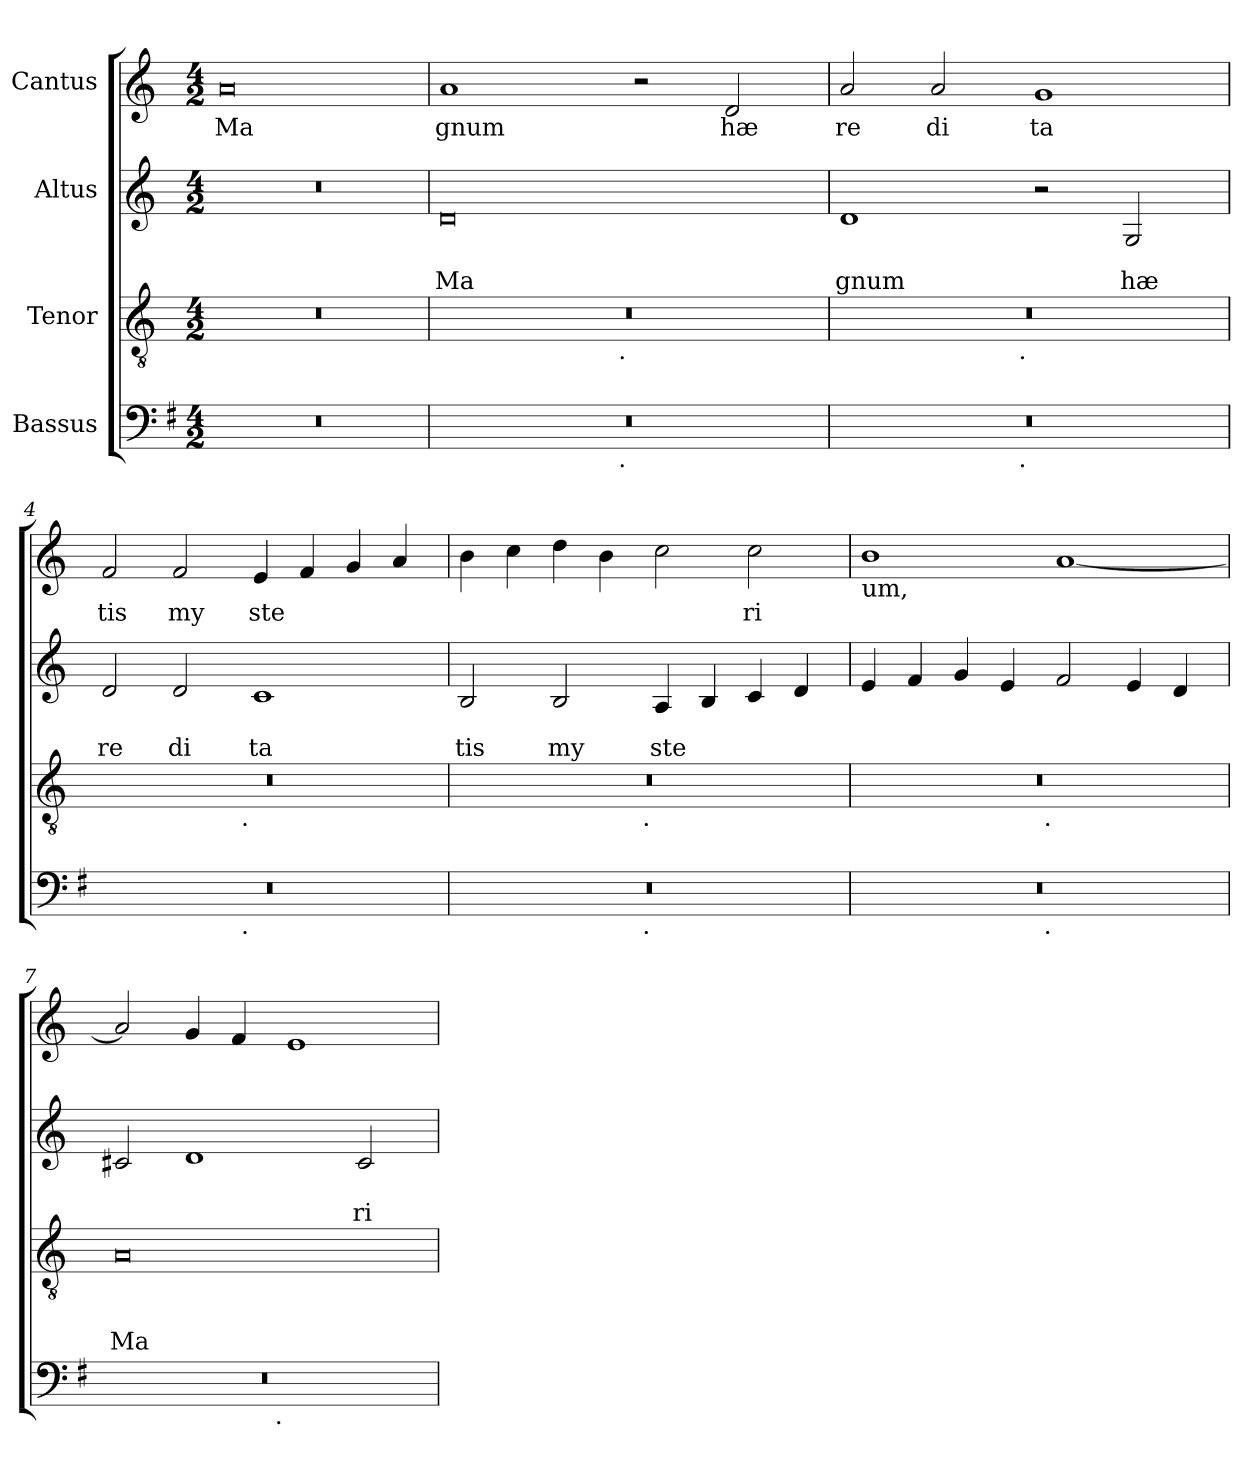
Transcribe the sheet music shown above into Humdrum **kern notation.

**kern	**kern	**text	**text	**text	**kern	**text	**text	**kern	**text
*part4	*part3	*part3	*part3	*part3	*part2	*part2	*part2	*part1	*part1
*staff4	*staff3	*staff3	*staff3	*staff3	*staff2	*staff2	*staff2	*staff1	*staff1
*I"Bassus	*I"Tenor	*	*	*	*I"Altus	*	*	*I"Cantus	*
*clefF4	*clefGv2	*	*	*	*clefG2	*	*	*clefG2	*
*ITrd-3c-5	*	*	*	*	*	*	*	*	*
*k[]	*k[]	*	*	*	*k[]	*	*	*k[]	*
*C:	*C:	*	*	*	*C:	*	*	*C:	*
*M4/2	*M4/2	*	*	*	*M4/2	*	*	*M4/2	*
=1	=1	=1	=1	=1	=1	=1	=1	=1	=1
!	!	!	!	!	!	!	!	!	!LO:LY:b
0r	0r	.	.	.	0r	.	.	0a	Ma
=2	=2	=2	=2	=2	=2	=2	=2	=2	=2
!	!	!	!	!	!	!	!LO:LY:b	!	!LO:LY:b
*^	*^	*	*	*	*	*	*	*	*
0r	2ryy	0r	2ryy	.	.	.	0d	.	Ma	1a	gnum
.	4...ryy	.	4...ryy	.	.	.	.	.	.	.	.
!	!	!	!LO:TX:b:t=.	!	!	!	!	!	!	!	!
!	!LO:TX:b:t=.	!	!	!	!	!	!	!	!	!	!
.	1ryy	.	1ryy	.	.	.	.	.	.	.	.
.	.	.	.	.	.	.	.	.	.	2r	.
!	!	!	!	!	!	!	!	!	!	!	!LO:LY:b
.	.	.	.	.	.	.	.	.	.	2d/	hæ
.	32ryy	.	32ryy	.	.	.	.	.	.	.	.
=3	=3	=3	=3	=3	=3	=3	=3	=3	=3	=3	=3
!	!	!	!	!	!	!	!	!	!LO:LY:b	!	!LO:LY:b
0r	2ryy	0r	2ryy	.	.	.	1d	.	gnum	2a/	re
!	!	!	!	!	!	!	!	!	!	!	!LO:LY:b
.	4...ryy	.	4...ryy	.	.	.	.	.	.	2a/	di
!	!	!	!LO:TX:b:t=.	!	!	!	!	!	!	!	!
!	!LO:TX:b:t=.	!	!	!	!	!	!	!	!	!	!
.	1ryy	.	1ryy	.	.	.	.	.	.	.	.
!	!	!	!	!	!	!	!	!	!	!	!LO:LY:b
.	.	.	.	.	.	.	2r	.	.	1g	ta
!	!	!	!	!	!	!	!	!	!LO:LY:b	!	!
.	.	.	.	.	.	.	2G/	.	hæ	.	.
.	32ryy	.	32ryy	.	.	.	.	.	.	.	.
=4	=4	=4	=4	=4	=4	=4	=4	=4	=4	=4	=4
!	!	!	!	!	!	!	!	!	!LO:LY:b	!	!LO:LY:b
0r	2ryy	0r	2ryy	.	.	.	2d/	.	re	2f/	tis
!	!	!	!	!	!	!	!	!	!LO:LY:b	!	!LO:LY:b
.	4...ryy	.	4...ryy	.	.	.	2d/	.	di	2f/	my
!	!	!	!LO:TX:b:t=.	!	!	!	!	!	!	!	!
!	!LO:TX:b:t=.	!	!	!	!	!	!	!	!	!	!
.	1ryy	.	1ryy	.	.	.	.	.	.	.	.
!	!	!	!	!	!	!	!	!	!LO:LY:b	!	!LO:LY:b
.	.	.	.	.	.	.	1c	.	ta	4e/	ste
.	.	.	.	.	.	.	.	.	.	4f/	.
.	.	.	.	.	.	.	.	.	.	4g/	.
.	.	.	.	.	.	.	.	.	.	4a</	.
.	32ryy	.	32ryy	.	.	.	.	.	.	.	.
=5	=5	=5	=5	=5	=5	=5	=5	=5	=5	=5	=5
!	!	!	!	!	!	!	!	!	!LO:LY:b	!	!
0r	2ryy	0r	2ryy	.	.	.	2B/	.	tis	4b\	.
.	.	.	.	.	.	.	.	.	.	4cc\	.
!	!	!	!	!	!	!	!	!	!LO:LY:b	!	!
.	4...ryy	.	4...ryy	.	.	.	2B/	.	my	4dd\	.
.	.	.	.	.	.	.	.	.	.	4b\	.
!	!	!	!LO:TX:b:t=.	!	!	!	!	!	!	!	!
!	!LO:TX:b:t=.	!	!	!	!	!	!	!	!	!	!
.	1ryy	.	1ryy	.	.	.	.	.	.	.	.
!	!	!	!	!	!	!	!	!	!LO:LY:b	!	!
.	.	.	.	.	.	.	4A/	.	ste	2cc\	.
.	.	.	.	.	.	.	4B/	.	.	.	.
!	!	!	!	!	!	!	!	!	!	!	!LO:LY:b
.	.	.	.	.	.	.	4c/	.	.	2cc\	ri
.	.	.	.	.	.	.	4d/	.	.	.	.
.	32ryy	.	32ryy	.	.	.	.	.	.	.	.
!!LO:LB:g=z
=6	=6	=6	=6	=6	=6	=6	=6	=6	=6	=6	=6
!	!	!	!	!	!	!	!	!	!	!LO:TX:b:t=um,	!
0r	2ryy	0r	2ryy	.	.	.	4e/	.	.	1b	.
.	.	.	.	.	.	.	4f/	.	.	.	.
.	4...ryy	.	4...ryy	.	.	.	4g/	.	.	.	.
.	.	.	.	.	.	.	4e/	.	.	.	.
!	!	!	!LO:TX:b:t=.	!	!	!	!	!	!	!	!
!	!LO:TX:b:t=.	!	!	!	!	!	!	!	!	!	!
.	1ryy	.	1ryy	.	.	.	.	.	.	.	.
.	.	.	.	.	.	.	2f/	.	.	[<1a	.
.	.	.	.	.	.	.	4e/	.	.	.	.
.	.	.	.	.	.	.	4d/	.	.	.	.
.	32ryy	.	32ryy	.	.	.	.	.	.	.	.
=7	=7	=7	=7	=7	=7	=7	=7	=7	=7	=7	=7
!	!	!	!	!	!	!LO:LY:b	!	!	!	!	!
*	*	*v	*v	*	*	*	*	*	*	*	*
0r	2ryy	0A	.	.	Ma	2c#X/	.	.	2a/]	.
.	4...ryy	.	.	.	.	1d	.	.	4g/	.
.	.	.	.	.	.	.	.	.	4f/	.
!	!LO:TX:b:t=.	!	!	!	!	!	!	!	!	!
.	1ryy	.	.	.	.	.	.	.	.	.
.	.	.	.	.	.	.	.	.	1e	.
!	!	!	!	!	!	!	!	!LO:LY:b	!	!
.	.	.	.	.	.	2c#/	.	ri	.	.
.	32ryy	.	.	.	.	.	.	.	.	.
*v	*v	*	*	*	*	*	*	*	*	*
=	=	=	=	=	=	=	=	=	=
*-	*-	*-	*-	*-	*-	*-	*-	*-	*-
